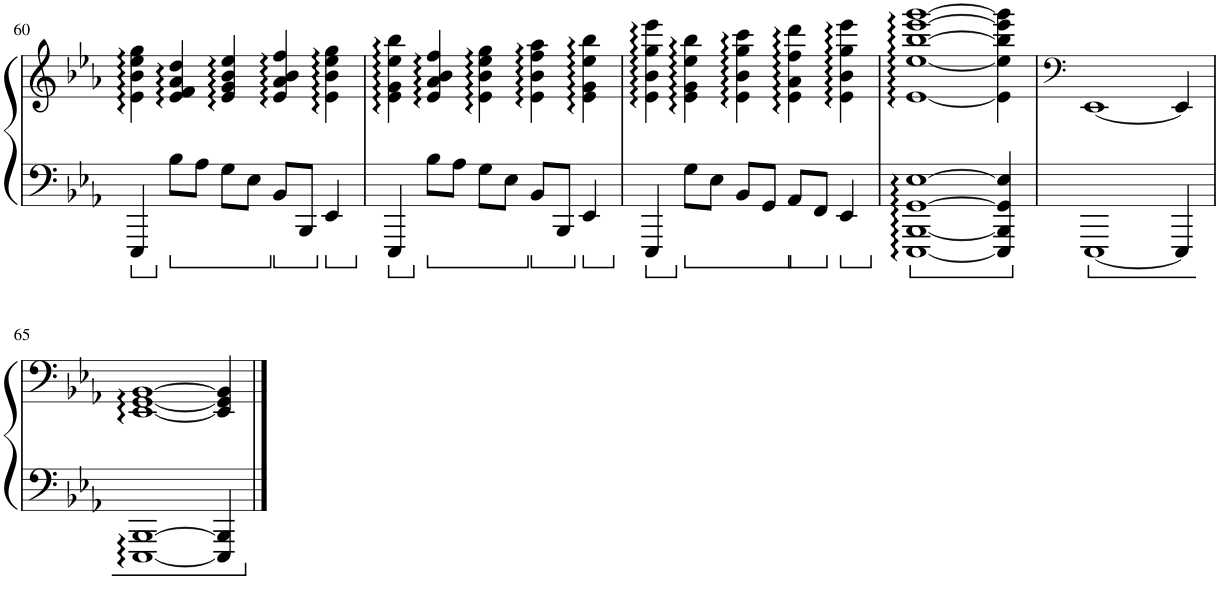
**kern	**kern
*part1	*part1
*staff2	*staff1
*I"Grand Piano	*
*I'Pno.	*
!!LO:PB:g=z
*clefF4	*clefG2
*k[b-e-a-]	*k[b-e-a-]
*M5/4	*M5/4
=60	=60
4EEE-/	4e-\ 4b-\ 4ee-\ 4gg\
8B-\L	4e-/ 4f/ 4a-/ 4dd/
8A-\J	.
8G\L	4e-/ 4g/ 4b-/ 4ee-/
8E-\J	.
8BB-/L	4e-/ 4a-/ 4b-/ 4ff/
8BBB-/J	.
4EE-/	4e-\ 4b-\ 4ee-\ 4gg\
=61	=61
4EEE-/	4e-\ 4g\ 4ee-\ 4bb-\
8B-\L	4e-/ 4a-/ 4b-/ 4ff/
8A-\J	.
8G\L	4e-\ 4b-\ 4ee-\ 4gg\
8E-\J	.
8BB-/L	4e-\ 4b-\ 4ff\ 4aa-\
8BBB-/J	.
4EE-/	4e-\ 4g\ 4ee-\ 4bb-\
=62	=62
4EEE-/	4e-\ 4b-\ 4gg\ 4eee-\
8G\L	4e-\ 4g\ 4ee-\ 4bb-\
8E-\J	.
8BB-/L	4e-\ 4b-\ 4gg\ 4ccc\
8GG/J	.
8AA-/L	4e-\ 4a-\ 4ff\ 4ddd\
8FF/J	.
4EE-/	4e-\ 4b-\ 4gg\ 4eee-\
=63	=63
[1EEE- [1BBB- [1GG [1E-	[1e- [1ee- [1bb- [1eee- [1ggg
4EEE-/] 4BBB-/] 4GG/] 4E-/]	4e-\] 4ee-\] 4bb-\] 4eee-\] 4ggg\]
=64	=64
*	*clefF4
[1EEE-	[1EE-
4EEE-/]	4EE-/]
!!LO:LB:g=z
=65	=65
[1EEE- [1BBB-	[1EE- [1GG [1BB-
4EEE-/] 4BBB-/]	4EE-/] 4GG/] 4BB-/]
==	==
*-	*-
